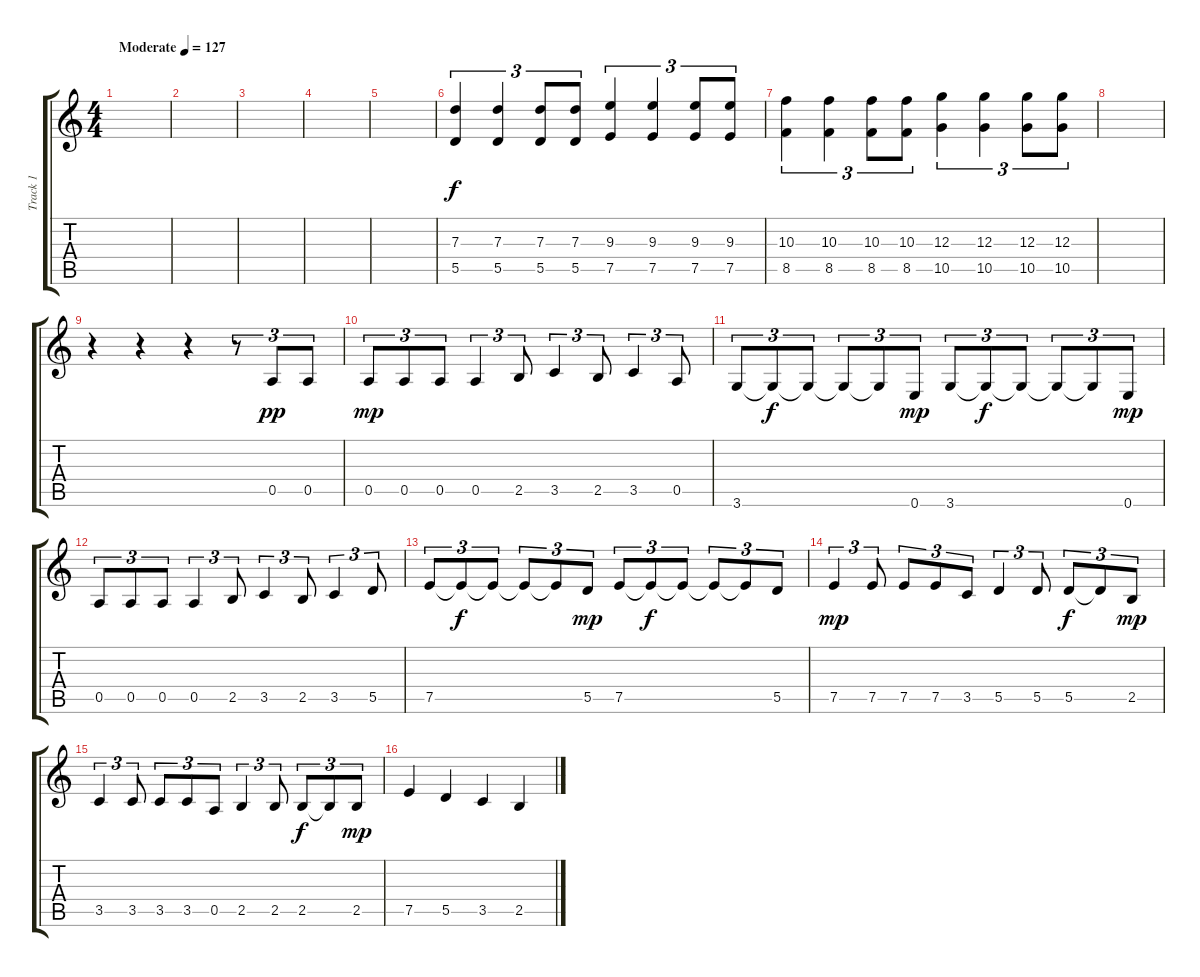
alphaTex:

\track ("Track 1" "Track 1") {instrument distortionguitar}
\staff {score tabs}
\tuning (E4 B3 G3 D3 A2 E2) {hide}
\ts (4 4)
\tempo (127 "Moderate")
\clef g2
\ks c
|
|
|
|
|
(7.3 5.5).4{tu (3 2)} (7.3 5.5).4{tu (3 2)} (7.3 5.5).8{tu (3 2)} (7.3 5.5).8{tu (3 2)} (9.3 7.5).4{tu (3 2)} (9.3 7.5).4{tu (3 2)} (9.3 7.5).8{tu (3 2)} (9.3 7.5).8{tu (3 2)} |
(10.3 8.5).4{tu (3 2)} (10.3 8.5).4{tu (3 2)} (10.3 8.5).8{tu (3 2)} (10.3 8.5).8{tu (3 2)} (12.3 10.5).4{tu (3 2)} (12.3 10.5).4{tu (3 2)} (12.3 10.5).8{tu (3 2)} (12.3 10.5).8{tu (3 2)} |
|
r.4 r.4 r.4 r.8{tu (3 2)} 0.5.8{tu (3 2) dy pp} 0.5.8{tu (3 2)} |
0.5.8{tu (3 2) dy mp} 0.5.8{tu (3 2)} 0.5.8{tu (3 2)} 0.5.4{tu (3 2)} 2.5.8{tu (3 2)} 3.5.4{tu (3 2)} 2.5.8{tu (3 2)} 3.5.4{tu (3 2)} 0.5.8{tu (3 2)} |
3.6.8{tu (3 2)} 3.6{t}.8{tu (3 2) dy f} 3.6{t}.8{tu (3 2)} 3.6{t}.8{tu (3 2)} 3.6{t}.8{tu (3 2)} 0.6.8{tu (3 2) dy mp} 3.6.8{tu (3 2)} 3.6{t}.8{tu (3 2) dy f} 3.6{t}.8{tu (3 2)} 3.6{t}.8{tu (3 2)} 3.6{t}.8{tu (3 2)} 0.6.8{tu (3 2) dy mp} |
0.5.8{tu (3 2)} 0.5.8{tu (3 2)} 0.5.8{tu (3 2)} 0.5.4{tu (3 2)} 2.5.8{tu (3 2)} 3.5.4{tu (3 2)} 2.5.8{tu (3 2)} 3.5.4{tu (3 2)} 5.5.8{tu (3 2)} |
7.5.8{tu (3 2)} 7.5{t}.8{tu (3 2) dy f} 7.5{t}.8{tu (3 2)} 7.5{t}.8{tu (3 2)} 7.5{t}.8{tu (3 2)} 5.5.8{tu (3 2) dy mp} 7.5.8{tu (3 2)} 7.5{t}.8{tu (3 2) dy f} 7.5{t}.8{tu (3 2)} 7.5{t}.8{tu (3 2)} 7.5{t}.8{tu (3 2)} 5.5.8{tu (3 2)} |
7.5.4{tu (3 2) dy mp} 7.5.8{tu (3 2)} 7.5.8{tu (3 2)} 7.5.8{tu (3 2)} 3.5.8{tu (3 2)} 5.5.4{tu (3 2)} 5.5.8{tu (3 2)} 5.5.8{tu (3 2) dy f} 5.5{t}.8{tu (3 2)} 2.5.8{tu (3 2) dy mp} |
3.5.4{tu (3 2)} 3.5.8{tu (3 2)} 3.5.8{tu (3 2)} 3.5.8{tu (3 2)} 0.5.8{tu (3 2)} 2.5.4{tu (3 2)} 2.5.8{tu (3 2)} 2.5.8{tu (3 2) dy f} 2.5{t}.8{tu (3 2)} 2.5.8{tu (3 2) dy mp} |
7.5.4 5.5.4 3.5.4 2.5.4
